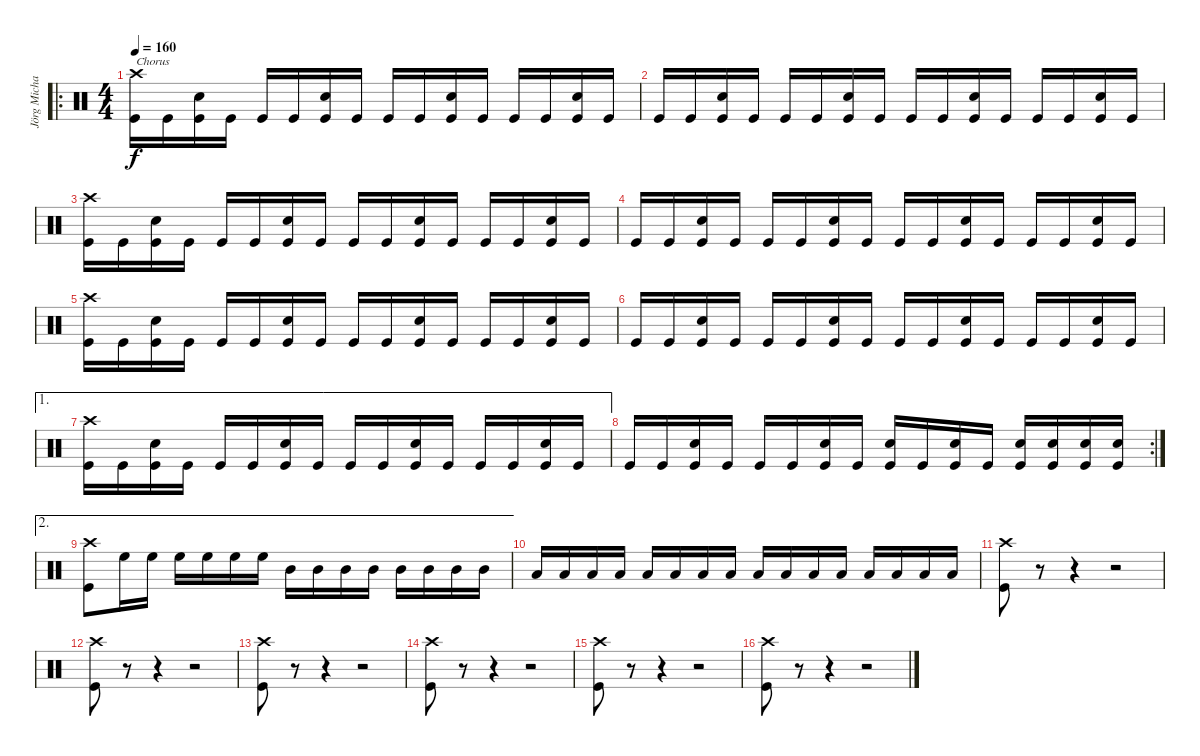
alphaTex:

\track ("Jörg Michael (Drums)" "Jörg Micha") {instrument percussion}
\staff {score}
\articulation defaults
\ro
\ts (4 4)
\tempo 160
\clef neutral
\ks c
("Crash high (hit)" "Kick (hit)").16{txt "Chorus" dy f} "Kick (hit)".16 ("Snare (hit) 2" "Kick (hit)").16 "Kick (hit)".16 "Kick (hit)".16 "Kick (hit)".16 ("Snare (hit) 2" "Kick (hit)").16 "Kick (hit)".16 "Kick (hit)".16 "Kick (hit)".16 ("Snare (hit) 2" "Kick (hit)").16 "Kick (hit)".16 "Kick (hit)".16 "Kick (hit)".16 ("Snare (hit) 2" "Kick (hit)").16 "Kick (hit)".16 |
"Kick (hit)".16 "Kick (hit)".16 ("Snare (hit) 2" "Kick (hit)").16 "Kick (hit)".16 "Kick (hit)".16 "Kick (hit)".16 ("Snare (hit) 2" "Kick (hit)").16 "Kick (hit)".16 "Kick (hit)".16 "Kick (hit)".16 ("Snare (hit) 2" "Kick (hit)").16 "Kick (hit)".16 "Kick (hit)".16 "Kick (hit)".16 ("Snare (hit) 2" "Kick (hit)").16 "Kick (hit)".16 |
("Crash high (hit)" "Kick (hit)").16 "Kick (hit)".16 ("Snare (hit) 2" "Kick (hit)").16 "Kick (hit)".16 "Kick (hit)".16 "Kick (hit)".16 ("Snare (hit) 2" "Kick (hit)").16 "Kick (hit)".16 "Kick (hit)".16 "Kick (hit)".16 ("Snare (hit) 2" "Kick (hit)").16 "Kick (hit)".16 "Kick (hit)".16 "Kick (hit)".16 ("Snare (hit) 2" "Kick (hit)").16 "Kick (hit)".16 |
"Kick (hit)".16 "Kick (hit)".16 ("Snare (hit) 2" "Kick (hit)").16 "Kick (hit)".16 "Kick (hit)".16 "Kick (hit)".16 ("Snare (hit) 2" "Kick (hit)").16 "Kick (hit)".16 "Kick (hit)".16 "Kick (hit)".16 ("Snare (hit) 2" "Kick (hit)").16 "Kick (hit)".16 "Kick (hit)".16 "Kick (hit)".16 ("Snare (hit) 2" "Kick (hit)").16 "Kick (hit)".16 |
("Crash high (hit)" "Kick (hit)").16 "Kick (hit)".16 ("Snare (hit) 2" "Kick (hit)").16 "Kick (hit)".16 "Kick (hit)".16 "Kick (hit)".16 ("Snare (hit) 2" "Kick (hit)").16 "Kick (hit)".16 "Kick (hit)".16 "Kick (hit)".16 ("Snare (hit) 2" "Kick (hit)").16 "Kick (hit)".16 "Kick (hit)".16 "Kick (hit)".16 ("Snare (hit) 2" "Kick (hit)").16 "Kick (hit)".16 |
"Kick (hit)".16 "Kick (hit)".16 ("Snare (hit) 2" "Kick (hit)").16 "Kick (hit)".16 "Kick (hit)".16 "Kick (hit)".16 ("Snare (hit) 2" "Kick (hit)").16 "Kick (hit)".16 "Kick (hit)".16 "Kick (hit)".16 ("Snare (hit) 2" "Kick (hit)").16 "Kick (hit)".16 "Kick (hit)".16 "Kick (hit)".16 ("Snare (hit) 2" "Kick (hit)").16 "Kick (hit)".16 |
\ae 1
("Crash high (hit)" "Kick (hit)").16 "Kick (hit)".16 ("Snare (hit) 2" "Kick (hit)").16 "Kick (hit)".16 "Kick (hit)".16 "Kick (hit)".16 ("Snare (hit) 2" "Kick (hit)").16 "Kick (hit)".16 "Kick (hit)".16 "Kick (hit)".16 ("Snare (hit) 2" "Kick (hit)").16 "Kick (hit)".16 "Kick (hit)".16 "Kick (hit)".16 ("Snare (hit) 2" "Kick (hit)").16 "Kick (hit)".16 |
\rc 2 "Kick (hit)".16 "Kick (hit)".16
("Snare (hit) 2" "Kick (hit)").16 "Kick (hit)".16 "Kick (hit)".16 "Kick (hit)".16 ("Snare (hit) 2" "Kick (hit)").16 "Kick (hit)".16 ("Snare (hit) 2" "Kick (hit)").16 "Kick (hit)".16 ("Snare (hit) 2" "Kick (hit)").16 "Kick (hit)".16 ("Snare (hit) 2" "Kick (hit)").16 ("Snare (hit) 2" "Kick (hit)").16 ("Snare (hit) 2" "Kick (hit)").16 ("Snare (hit) 2" "Kick (hit)").16 |
\ae 2
("Crash high (hit)" "Kick (hit)").8 "High Floor Tom (hit)".16 "High Floor Tom (hit)".16 "High Floor Tom (hit)".16 "High Floor Tom (hit)".16 "High Floor Tom (hit)".16 "High Floor Tom (hit)".16 "Mid Tom (hit)".16 "Mid Tom (hit)".16 "Mid Tom (hit)".16 "Mid Tom (hit)".16 "Mid Tom (hit)".16 "Mid Tom (hit)".16 "Mid Tom (hit)".16 "Mid Tom (hit)".16 |
"Low Tom (hit)".16 "Low Tom (hit)".16 "Low Tom (hit)".16 "Low Tom (hit)".16 "Low Tom (hit)".16 "Low Tom (hit)".16 "Low Tom (hit)".16 "Low Tom (hit)".16 "Low Floor Tom (hit)".16 "Low Floor Tom (hit)".16 "Low Floor Tom (hit)".16 "Low Floor Tom (hit)".16 "Low Floor Tom (hit)".16 "Low Floor Tom (hit)".16 "Low Floor Tom (hit)".16 "Low Floor Tom (hit)".16 |
("Crash high (hit)" "Kick (hit)").8 r.8 r.4 r.2 |
("Crash high (hit)" "Kick (hit)").8 r.8 r.4 r.2 |
("Crash high (hit)" "Kick (hit)").8 r.8 r.4 r.2 |
("Crash high (hit)" "Kick (hit)").8 r.8 r.4 r.2 |
("Crash high (hit)" "Kick (hit)").8 r.8 r.4 r.2 |
("Crash high (hit)" "Kick (hit)").8 r.8 r.4 r.2
